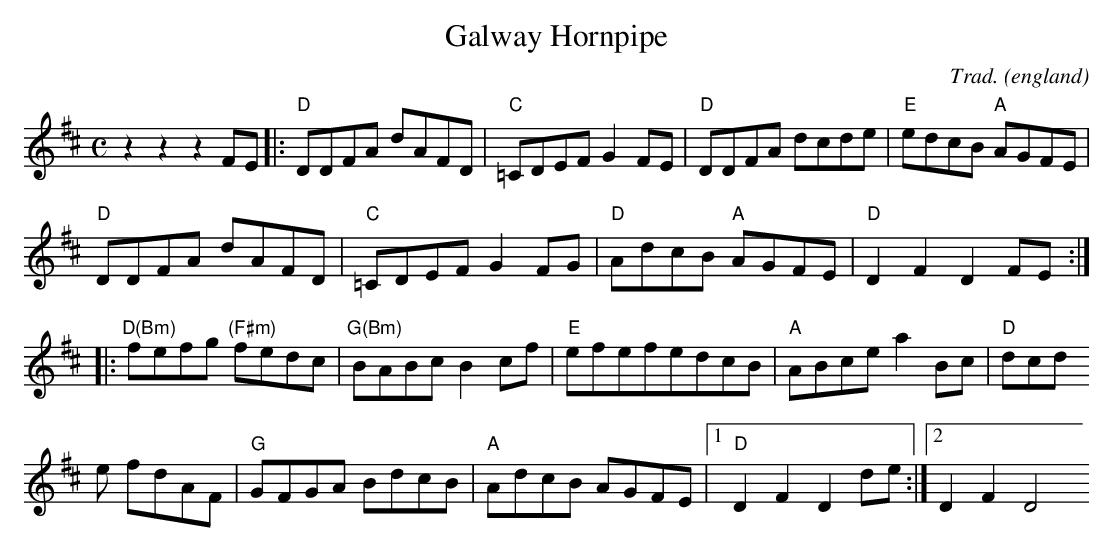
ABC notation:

X:1
T:Galway Hornpipe
O:england
M:C
L:1/8
C:Trad.
K:D
z2z2z2FE|:"D"DDFA dAFD|"C"=CDEF G2FE|"D"DDFA dcde|"E"edcB "A"AGFE|
"D"DDFA dAFD|"C"=CDEF G2FG|"D"AdcB "A"AGFE|"D"D2F2D2FE:||:
"D(Bm)"fefg "(F#m)"fedc|"G(Bm)"BABc B2cf|"E"efefedcB|"A"ABce a2Bc|"D"dcd
e fdAF|"G"GFGA BdcB|"A"AdcB AGFE|1"D"D2F2D2de:|2D2F2D4
